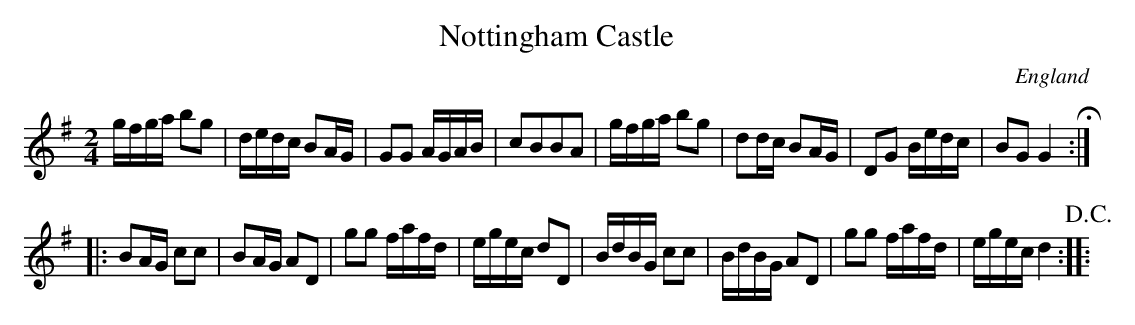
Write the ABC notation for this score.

X:1
T:Nottingham Castle
L:1/16
M:2/4
O:England
K:G
gfga b2g2 | dedc B2AG | G2G2 AGAB | c2B2B2A2 | \
gfga b2g2 | d2dc B2AG | D2G2 Bedc | B2G2 G4 H::
B2AG c2c2 | B2AG A2D2 | g2g2 fafd| egec d2D2 | \
BdBG c2c2 | BdBG A2D2 | g2g2 fafd | egec d4 !D.C.! ::
